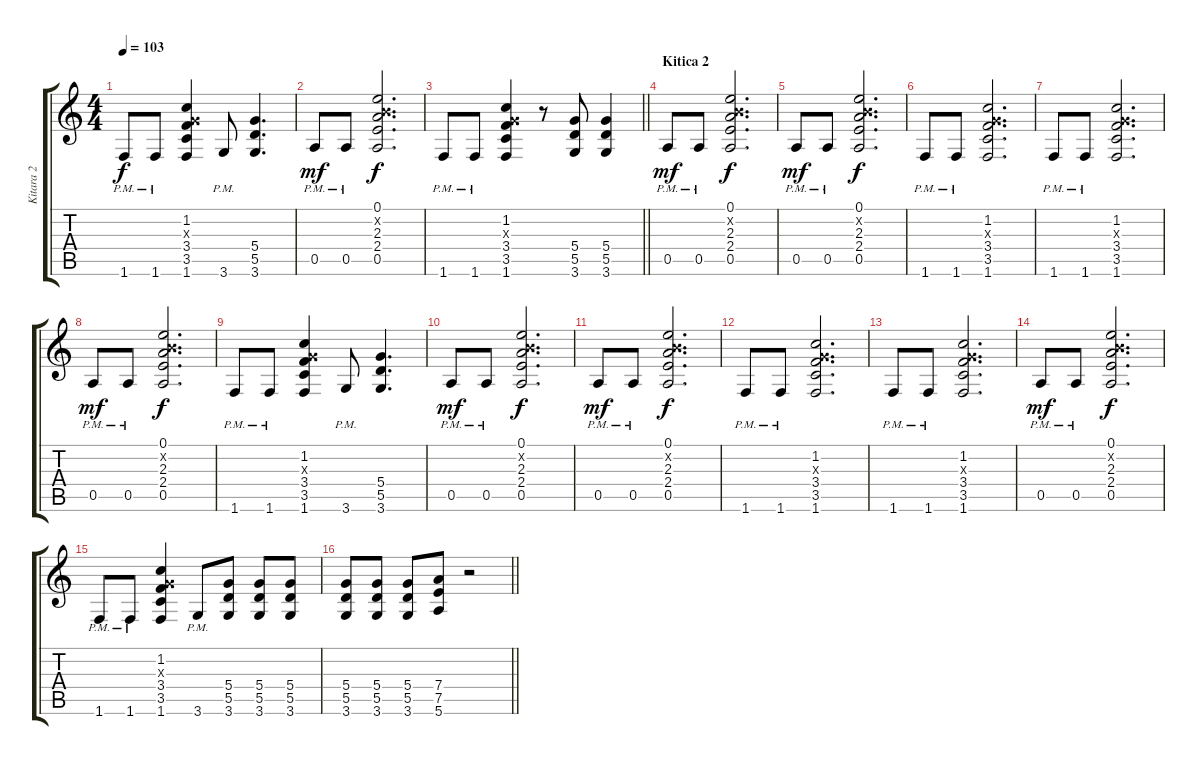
\track ("Kitara 2" "Kitara 2") {instrument overdrivenguitar}
\staff {score tabs}
\tuning (E4 B3 G3 D3 A2 E2) {hide}
\ts (4 4)
\tempo 103
\clef g2
\ks aminor
1.6{pm}.8{dy f} 1.6{pm}.8 (1.2 0.3{x} 3.4 3.5 1.6).4 3.6{pm}.8 (5.4 5.5 3.6).4{d} |
0.5{pm}.8{dy mf} 0.5{pm}.8 (0.1 0.2{x} 2.3 2.4 0.5).2{d dy f} |
\barLineRight lightlight
1.6{pm}.8 1.6{pm}.8 (1.2 0.3{x} 3.4 3.5 1.6).4 r.8 (5.4 5.5 3.6).8 (5.4 5.5 3.6).4 |
\section ("" "Kitica 2")
0.5{pm}.8{dy mf} 0.5{pm}.8 (0.1 0.2{x} 2.3 2.4 0.5).2{d dy f} |
0.5{pm}.8{dy mf} 0.5{pm}.8 (0.1 0.2{x} 2.3 2.4 0.5).2{d dy f} |
1.6{pm}.8 1.6{pm}.8 (1.2 0.3{x} 3.4 3.5 1.6).2{d} |
1.6{pm}.8 1.6{pm}.8 (1.2 0.3{x} 3.4 3.5 1.6).2{d} |
0.5{pm}.8{dy mf} 0.5{pm}.8 (0.1 0.2{x} 2.3 2.4 0.5).2{d dy f} |
1.6{pm}.8 1.6{pm}.8 (1.2 0.3{x} 3.4 3.5 1.6).4 3.6{pm}.8 (5.4 5.5 3.6).4{d} |
0.5{pm}.8{dy mf} 0.5{pm}.8 (0.1 0.2{x} 2.3 2.4 0.5).2{d dy f} |
0.5{pm}.8{dy mf} 0.5{pm}.8 (0.1 0.2{x} 2.3 2.4 0.5).2{d dy f} |
1.6{pm}.8 1.6{pm}.8 (1.2 0.3{x} 3.4 3.5 1.6).2{d} |
1.6{pm}.8 1.6{pm}.8 (1.2 0.3{x} 3.4 3.5 1.6).2{d} |
0.5{pm}.8{dy mf} 0.5{pm}.8 (0.1 0.2{x} 2.3 2.4 0.5).2{d dy f} |
1.6{pm}.8 1.6{pm}.8 (1.2 0.3{x} 3.4 3.5 1.6).4 3.6{pm}.8 (5.4 5.5 3.6).8 (5.4 5.5 3.6).8 (5.4 5.5 3.6).8 |
\barLineRight lightlight
(5.4 5.5 3.6).8 (5.4 5.5 3.6).8 (5.4 5.5 3.6).8 (7.4 7.5 5.6).8 r.2
